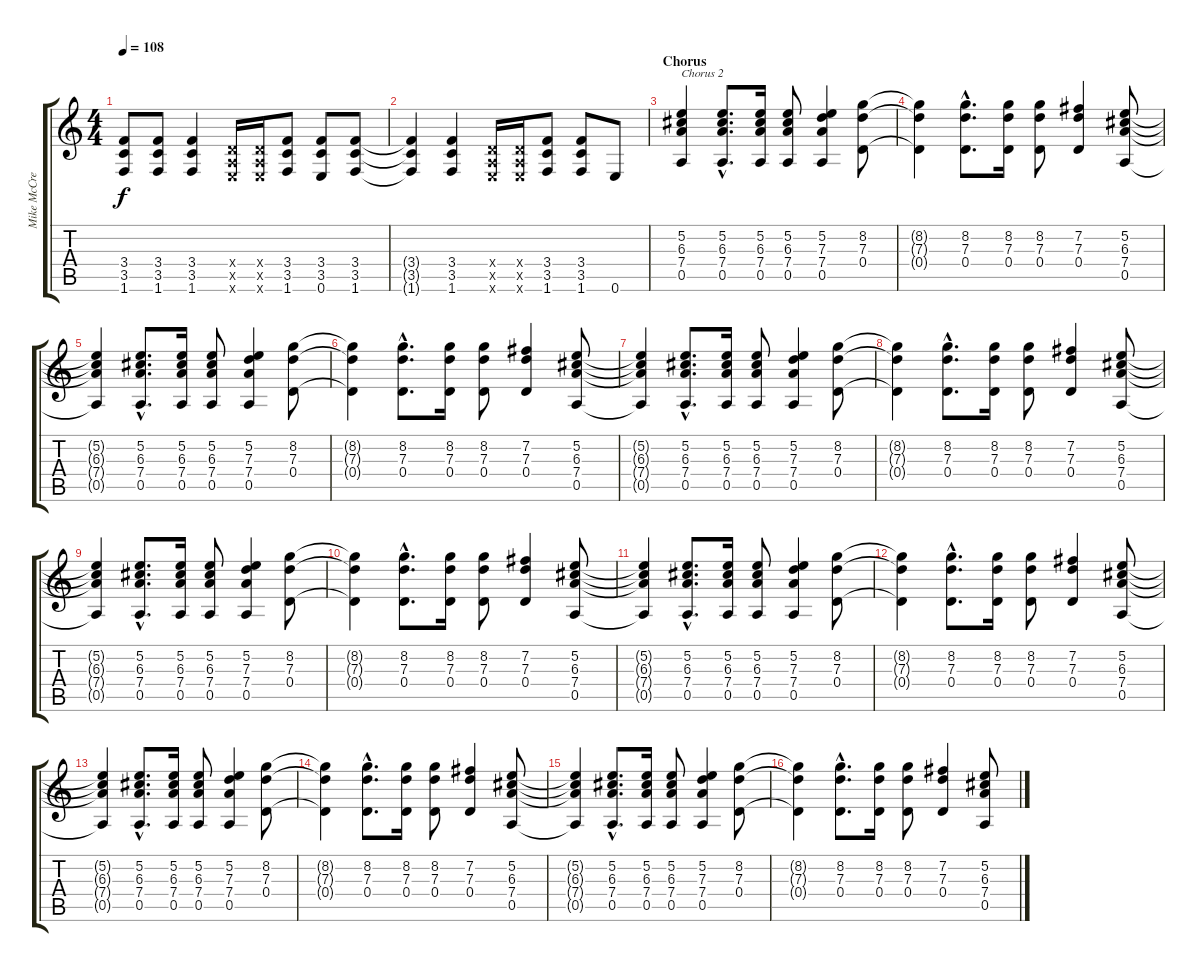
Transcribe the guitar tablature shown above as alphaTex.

\track ("Mike McCready" "Mike McCre") {instrument overdrivenguitar}
\staff {score tabs}
\tuning (E4 B3 G3 D3 A2 E2) {hide}
\ts (4 4)
\tempo 108
\clef g2
\ks c
(3.4{t} 3.5{t} 1.6{t}).8{dy f} (3.4 3.5 1.6).8 (3.4 3.5 1.6).4 (0.4{x} 0.5{x} 0.6{x}).16 (0.4{x} 0.5{x} 0.6{x}).16 (3.4 3.5 1.6).8 (3.4 3.5 0.6).8 (3.4 3.5 1.6).8 |
(3.4{t} 3.5{t} 1.6{t}).4 (3.4 3.5 1.6).4 (0.4{x} 0.5{x} 0.6{x}).16 (0.4{x} 0.5{x} 0.6{x}).16 (3.4 3.5 1.6).8 (3.4 3.5 1.6).8 0.6.8 |
\section ("" "Chorus")
(5.2 6.3 7.4 0.5).4{txt "Chorus 2"} (5.2{hac} 6.3{hac} 7.4{hac} 0.5{hac}).8{d} (5.2 6.3 7.4 0.5).16 (5.2 6.3 7.4 0.5).8 (5.2 7.3 7.4 0.5).4 (8.2 7.3 0.4).8 |
(8.2{t} 7.3{t} 0.4{t}).4 (8.2{hac} 7.3{hac} 0.4{hac}).8{d} (8.2 7.3 0.4).16 (8.2 7.3 0.4).8 (7.2 7.3 0.4).4 (5.2 6.3 7.4 0.5).8 |
(5.2{t} 6.3{t} 7.4{t} 0.5{t}).4 (5.2{hac} 6.3{hac} 7.4{hac} 0.5{hac}).8{d} (5.2 6.3 7.4 0.5).16 (5.2 6.3 7.4 0.5).8 (5.2 7.3 7.4 0.5).4 (8.2 7.3 0.4).8 |
(8.2{t} 7.3{t} 0.4{t}).4 (8.2{hac} 7.3{hac} 0.4{hac}).8{d} (8.2 7.3 0.4).16 (8.2 7.3 0.4).8 (7.2 7.3 0.4).4 (5.2 6.3 7.4 0.5).8 |
(5.2{t} 6.3{t} 7.4{t} 0.5{t}).4 (5.2{hac} 6.3{hac} 7.4{hac} 0.5{hac}).8{d} (5.2 6.3 7.4 0.5).16 (5.2 6.3 7.4 0.5).8 (5.2 7.3 7.4 0.5).4 (8.2 7.3 0.4).8 |
(8.2{t} 7.3{t} 0.4{t}).4 (8.2{hac} 7.3{hac} 0.4{hac}).8{d} (8.2 7.3 0.4).16 (8.2 7.3 0.4).8 (7.2 7.3 0.4).4 (5.2 6.3 7.4 0.5).8 |
(5.2{t} 6.3{t} 7.4{t} 0.5{t}).4 (5.2{hac} 6.3{hac} 7.4{hac} 0.5{hac}).8{d} (5.2 6.3 7.4 0.5).16 (5.2 6.3 7.4 0.5).8 (5.2 7.3 7.4 0.5).4 (8.2 7.3 0.4).8 |
(8.2{t} 7.3{t} 0.4{t}).4 (8.2{hac} 7.3{hac} 0.4{hac}).8{d} (8.2 7.3 0.4).16 (8.2 7.3 0.4).8 (7.2 7.3 0.4).4 (5.2 6.3 7.4 0.5).8 |
(5.2{t} 6.3{t} 7.4{t} 0.5{t}).4 (5.2{hac} 6.3{hac} 7.4{hac} 0.5{hac}).8{d} (5.2 6.3 7.4 0.5).16 (5.2 6.3 7.4 0.5).8 (5.2 7.3 7.4 0.5).4 (8.2 7.3 0.4).8 |
(8.2{t} 7.3{t} 0.4{t}).4 (8.2{hac} 7.3{hac} 0.4{hac}).8{d} (8.2 7.3 0.4).16 (8.2 7.3 0.4).8 (7.2 7.3 0.4).4 (5.2 6.3 7.4 0.5).8 |
(5.2{t} 6.3{t} 7.4{t} 0.5{t}).4 (5.2{hac} 6.3{hac} 7.4{hac} 0.5{hac}).8{d} (5.2 6.3 7.4 0.5).16 (5.2 6.3 7.4 0.5).8 (5.2 7.3 7.4 0.5).4 (8.2 7.3 0.4).8 |
(8.2{t} 7.3{t} 0.4{t}).4 (8.2{hac} 7.3{hac} 0.4{hac}).8{d} (8.2 7.3 0.4).16 (8.2 7.3 0.4).8 (7.2 7.3 0.4).4 (5.2 6.3 7.4 0.5).8 |
(5.2{t} 6.3{t} 7.4{t} 0.5{t}).4 (5.2{hac} 6.3{hac} 7.4{hac} 0.5{hac}).8{d} (5.2 6.3 7.4 0.5).16 (5.2 6.3 7.4 0.5).8 (5.2 7.3 7.4 0.5).4 (8.2 7.3 0.4).8 |
(8.2{t} 7.3{t} 0.4{t}).4 (8.2{hac} 7.3{hac} 0.4{hac}).8{d} (8.2 7.3 0.4).16 (8.2 7.3 0.4).8 (7.2 7.3 0.4).4 (5.2 6.3 7.4 0.5).8
